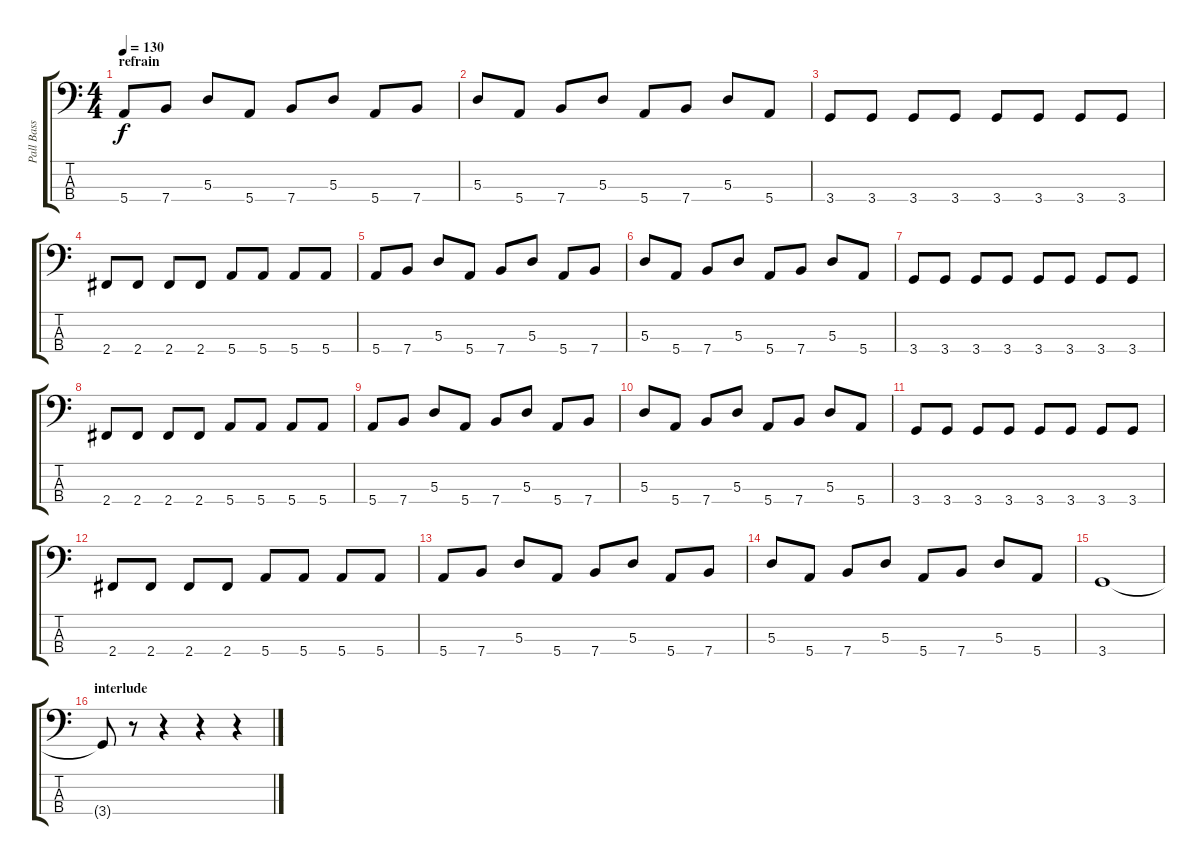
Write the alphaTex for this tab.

\track ("Pall Bass" "Pall Bass") {instrument electricbassfinger}
\staff {score tabs}
\tuning (G2 D2 A1 E1) {hide}
\ts (4 4)
\section ("" "refrain")
\tempo 130
\clef f4
\ks c
5.4.8{dy f} 7.4.8 5.3.8 5.4.8 7.4.8 5.3.8 5.4.8 7.4.8 |
5.3.8 5.4.8 7.4.8 5.3.8 5.4.8 7.4.8 5.3.8 5.4.8 |
3.4.8 3.4.8 3.4.8 3.4.8 3.4.8 3.4.8 3.4.8 3.4.8 |
2.4.8 2.4.8 2.4.8 2.4.8 5.4.8 5.4.8 5.4.8 5.4.8 |
5.4.8 7.4.8 5.3.8 5.4.8 7.4.8 5.3.8 5.4.8 7.4.8 |
5.3.8 5.4.8 7.4.8 5.3.8 5.4.8 7.4.8 5.3.8 5.4.8 |
3.4.8 3.4.8 3.4.8 3.4.8 3.4.8 3.4.8 3.4.8 3.4.8 |
2.4.8 2.4.8 2.4.8 2.4.8 5.4.8 5.4.8 5.4.8 5.4.8 |
5.4.8 7.4.8 5.3.8 5.4.8 7.4.8 5.3.8 5.4.8 7.4.8 |
5.3.8 5.4.8 7.4.8 5.3.8 5.4.8 7.4.8 5.3.8 5.4.8 |
3.4.8 3.4.8 3.4.8 3.4.8 3.4.8 3.4.8 3.4.8 3.4.8 |
2.4.8 2.4.8 2.4.8 2.4.8 5.4.8 5.4.8 5.4.8 5.4.8 |
5.4.8 7.4.8 5.3.8 5.4.8 7.4.8 5.3.8 5.4.8 7.4.8 |
5.3.8 5.4.8 7.4.8 5.3.8 5.4.8 7.4.8 5.3.8 5.4.8 |
3.4.1 |
\section ("" "interlude")
3.4{t}.8 r.8 r.4 r.4 r.4
